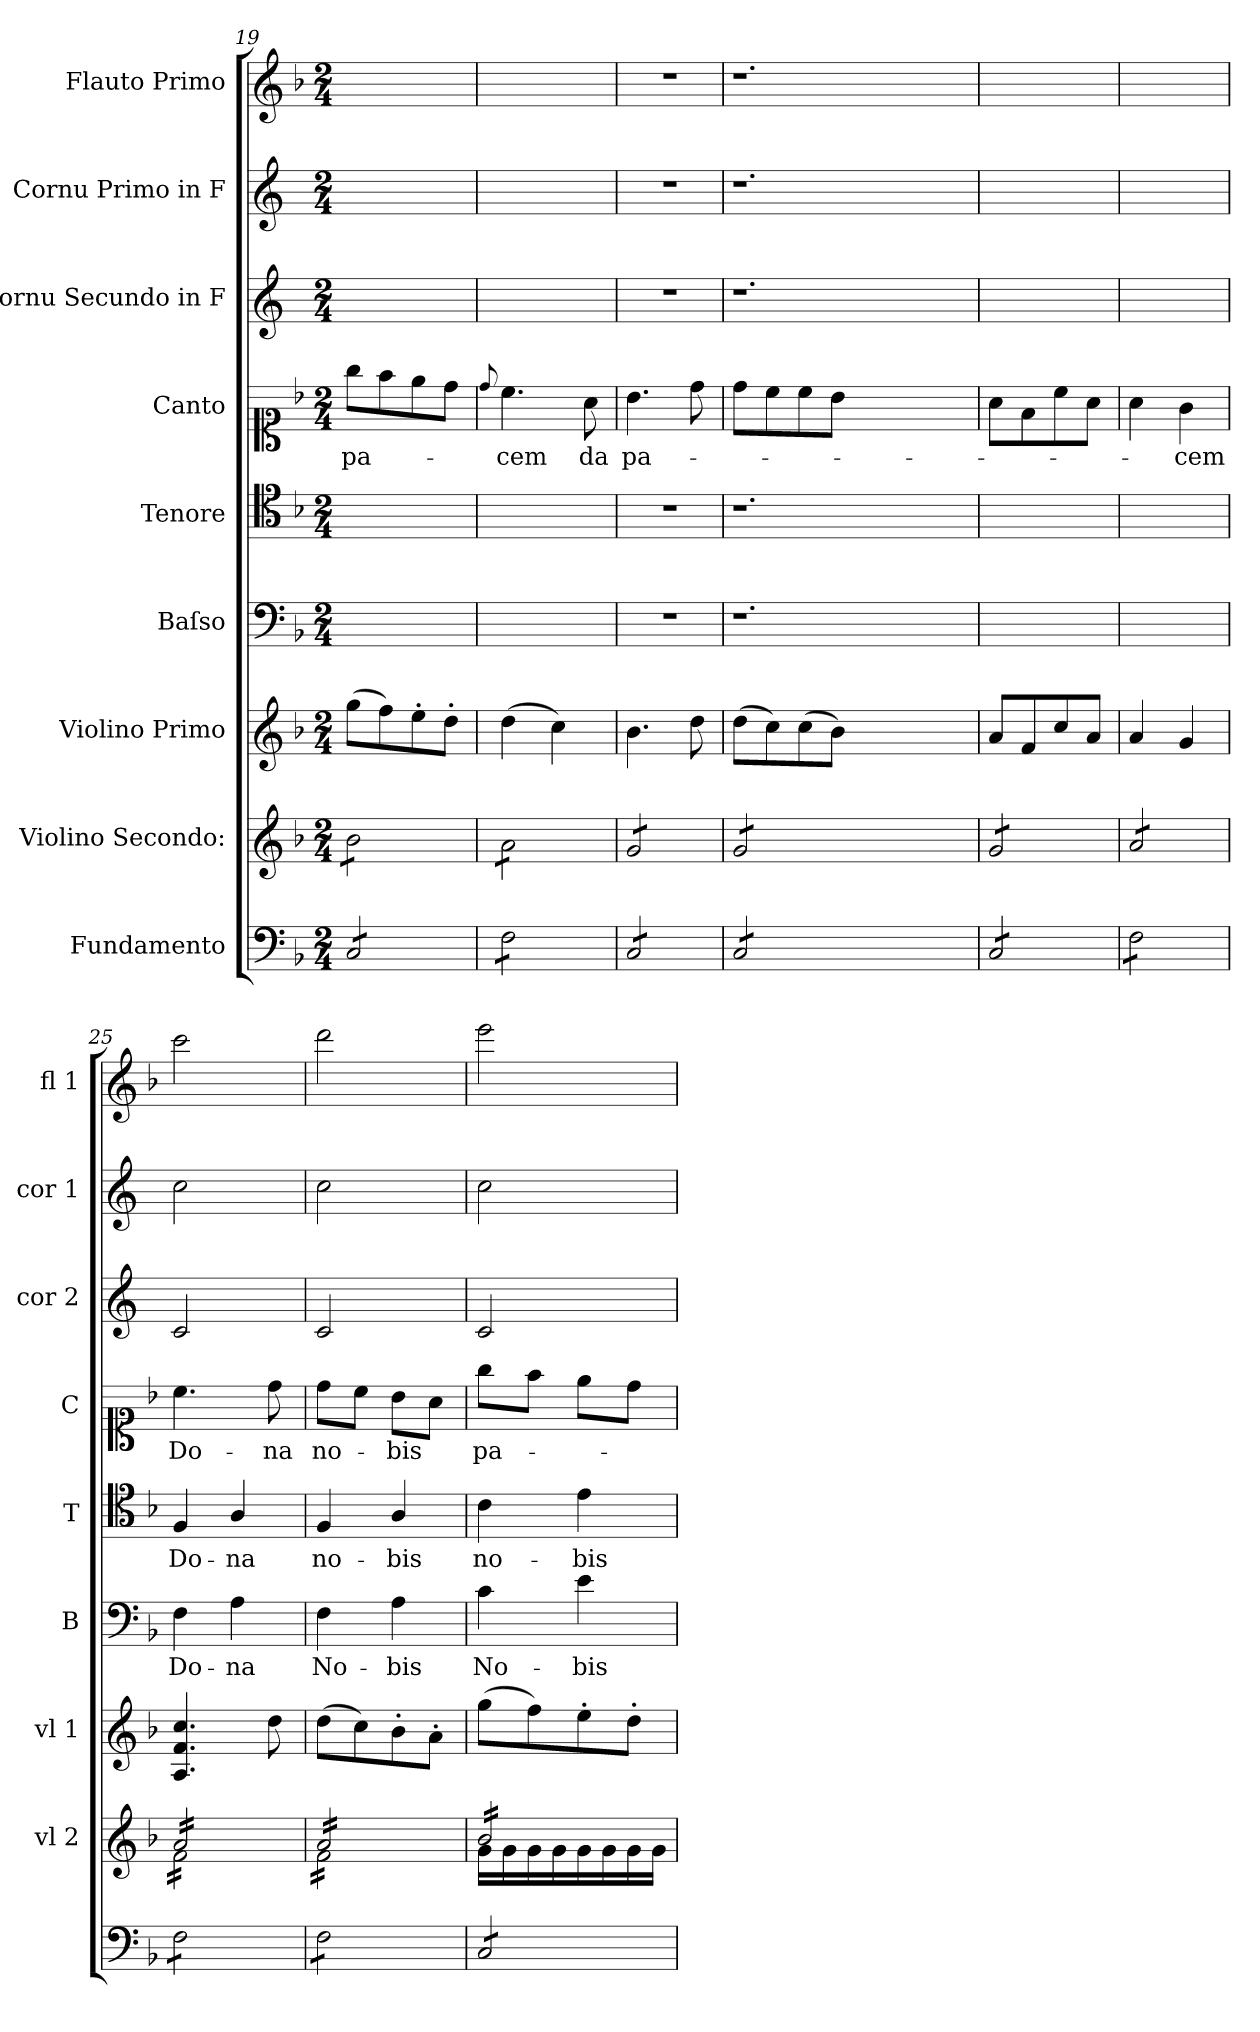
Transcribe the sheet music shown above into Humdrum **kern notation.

**kern	**kern	**kern	**dynam	**kern	**text	**kern	**text	**kern	**text	**kern	**kern	**kern
*part9	*part8	*part7	*part7	*part6	*part6	*part5	*part5	*part4	*part4	*part3	*part2	*part1
*staff9	*staff8	*staff7	*staff7	*staff6	*staff6	*staff5	*staff5	*staff4	*staff4	*staff3	*staff2	*staff1
*I"Fundamento	*I"Violino Secondo:	*I"Violino Primo	*	*I"Baſso	*	*I"Tenore	*	*I"Canto	*	*I"Cornu Secundo in F	*I"Cornu Primo in F	*I"Flauto Primo
*	*I'vl 2	*I'vl 1	*	*I'B	*	*I'T	*	*I'C	*	*I'cor 2	*I'cor 1	*I'fl 1
*clefF4	*clefG2	*clefG2	*	*clefF4	*	*clefC4	*	*clefC1	*	*clefG2	*clefG2	*clefG2
*	*	*	*	*	*	*	*	*	*	*ITrd4c7	*ITrd4c7	*
*k[b-]	*k[b-]	*k[b-]	*	*k[b-]	*	*k[b-]	*	*k[b-]	*	*k[b-]	*k[b-]	*k[b-]
*M2/4	*M2/4	*M2/4	*	*M2/4	*	*M2/4	*	*M2/4	*	*M2/4	*M2/4	*M2/4
=19	=19	=19	=19	=19	=19	=19	=19	=19	=19	=19	=19	=19
*tremolo	*	*	*	*	*	*	*	*	*	*	*	*
*	*tremolo	*	*	*	*	*	*	*	*	*	*	*
8C/L	8b-\L	(8gg\L	.	2ryy	.	2ryy	.	8gg\L	pa-	2ryy	2ryy	2ryy
8C/	8b-\	8ff\)	.	.	.	.	.	8ff\	.	.	.	.
8C/	8b-\	8ee'\	.	.	.	.	.	8ee\	.	.	.	.
8C/J	8b-\J	8dd'\J	.	.	.	.	.	8dd\J	.	.	.	.
=20	=20	=20	=20	=20	=20	=20	=20	=20	=20	=20	=20	=20
.	.	.	.	.	.	.	.	8qqdd/	.	.	.	.
8F\L	8a\L	(4dd\	.	2ryy	.	2ryy	.	4.cc\	-cem	2ryy	2ryy	2ryy
8F\	8a\	.	.	.	.	.	.	.	.	.	.	.
8F\	8a\	4cc\)	.	.	.	.	.	.	.	.	.	.
8F\J	8a\J	.	.	.	.	.	.	8a\	da	.	.	.
=21	=21	=21	=21	=21	=21	=21	=21	=21	=21	=21	=21	=21
8C/L	8g/L	4.b-\	.	2r	.	2r	.	4.b-\	pa-	2r	2r	2r
8C/	8g/	.	.	.	.	.	.	.	.	.	.	.
8C/	8g/	.	.	.	.	.	.	.	.	.	.	.
8C/J	8g/J	8dd\	.	.	.	.	.	8dd\	.	.	.	.
=22	=22	=22	=22	=22	=22	=22	=22	=22	=22	=22	=22	=22
8C/L	8g/L	(8dd\L	.	1.r	.	1.r	.	8dd\L	.	1.r	1.r	1.r
8C/	8g/	8cc\)	.	.	.	.	.	8cc\	.	.	.	.
8C/	8g/	(8cc\	.	.	.	.	.	8cc\	.	.	.	.
8C/J	8g/J	8b-\J)	.	.	.	.	.	8b-\J	.	.	.	.
1ryy	1ryy	1ryy	.	.	.	.	.	1ryy	.	.	.	.
=23	=23	=23	=23	=23	=23	=23	=23	=23	=23	=23	=23	=23
8C/L	8g/L	8a/L	.	2ryy	.	2ryy	.	8a\L	.	2ryy	2ryy	2ryy
8C/	8g/	8f/	.	.	.	.	.	8f\	.	.	.	.
8C/	8g/	8cc/	.	.	.	.	.	8cc\	.	.	.	.
8C/J	8g/J	8a/J	.	.	.	.	.	8a\J	.	.	.	.
=24	=24	=24	=24	=24	=24	=24	=24	=24	=24	=24	=24	=24
8F\L	8a/L	4a/	.	2ryy	.	2ryy	.	4a\	.	2ryy	2ryy	2ryy
8F\	8a/	.	.	.	.	.	.	.	.	.	.	.
8F\	8a/	4g/	.	.	.	.	.	4g\	-cem	.	.	.
8F\J	8a/J	.	.	.	.	.	.	.	.	.	.	.
=25	=25	=25	=25	=25	=25	=25	=25	=25	=25	=25	=25	=25
*	*^	*	*	*	*	*	*	*	*	*	*	*
8F\L	16a/LL	16f\LL	4.A/ 4.f/ 4.cc/	for	4F\	Do-	4F/	Do-	4.cc\	Do-	2F/	2f\	2ccc\
.	16a/	16f\	.	.	.	.	.	.	.	.	.	.	.
8F\	16a/	16f\	.	.	.	.	.	.	.	.	.	.	.
.	16a/	16f\	.	.	.	.	.	.	.	.	.	.	.
8F\	16a/	16f\	.	.	4A\	-na	4A/	-na	.	.	.	.	.
.	16a/	16f\	.	.	.	.	.	.	.	.	.	.	.
8F\J	16a/	16f\	8dd\	.	.	.	.	.	8dd\	-na	.	.	.
.	16a/JJ	16f\JJ	.	.	.	.	.	.	.	.	.	.	.
=26	=26	=26	=26	=26	=26	=26	=26	=26	=26	=26	=26	=26	=26
8F\L	16a/LL	16f\LL	(8dd\L	.	4F\	No-	4F/	no-	8dd\L	no-	2F/	2f\	2ddd\
.	16a/	16f\	.	.	.	.	.	.	.	.	.	.	.
8F\	16a/	16f\	8cc\)	.	.	.	.	.	8cc\J	.	.	.	.
.	16a/	16f\	.	.	.	.	.	.	.	.	.	.	.
8F\	16a/	16f\	8b-'\	.	4A\	-bis	4A/	-bis	8b-\L	-bis	.	.	.
.	16a/	16f\	.	.	.	.	.	.	.	.	.	.	.
8F\J	16a/	16f\	8a'\J	.	.	.	.	.	8a\J	.	.	.	.
.	16a/JJ	16f\JJ	.	.	.	.	.	.	.	.	.	.	.
=27	=27	=27	=27	=27	=27	=27	=27	=27	=27	=27	=27	=27	=27
8C/L	16b-/LL	16g\LL	(8gg\L	.	4c\	No-	4c\	no-	8gg\L	pa-	2F/	2f\	2eee\
.	16b-/	16g\	.	.	.	.	.	.	.	.	.	.	.
8C/	16b-/	16g\	8ff\)	.	.	.	.	.	8ff\J	.	.	.	.
.	16b-/	16g\	.	.	.	.	.	.	.	.	.	.	.
8C/	16b-/	16g\	8ee'\	.	4e\	-bis	4e\	-bis	8ee\L	.	.	.	.
.	16b-/	16g\	.	.	.	.	.	.	.	.	.	.	.
8C/J	16b-/	16g\	8dd'\J	.	.	.	.	.	8dd\J	.	.	.	.
*Xtremolo	*	*	*	*	*	*	*	*	*	*	*	*	*
.	16b-/JJ	16g\JJ	.	.	.	.	.	.	.	.	.	.	.
*	*Xtremolo	*	*	*	*	*	*	*	*	*	*	*	*
*	*v	*v	*	*	*	*	*	*	*	*	*	*	*
=	=	=	=	=	=	=	=	=	=	=	=	=
*-	*-	*-	*-	*-	*-	*-	*-	*-	*-	*-	*-	*-
